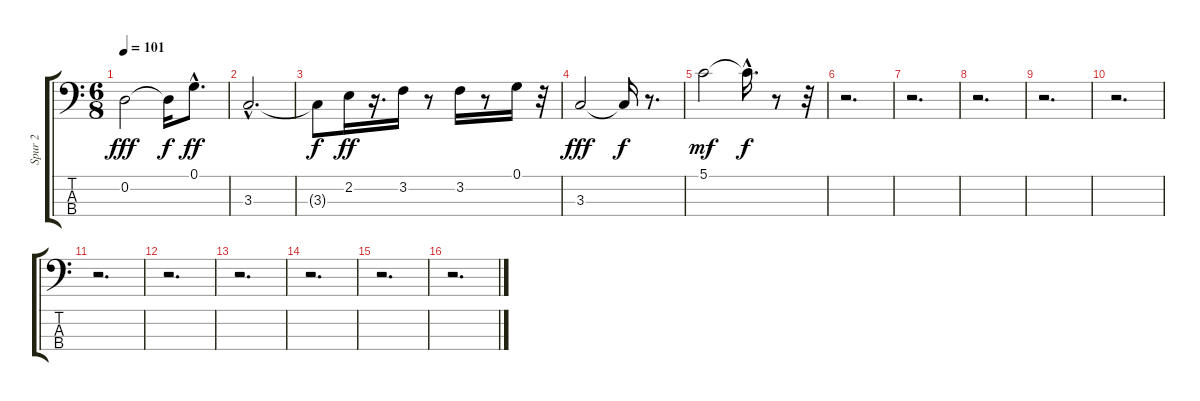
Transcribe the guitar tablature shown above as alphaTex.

\track ("Spur 2" "Spur 2") {instrument electricbassfinger}
\staff {score tabs}
\tuning (G2 D2 A1 E1) {hide}
\ts (6 8)
\tempo 101
\clef f4
\ks c
0.2.2{dy fff} 0.2{t}.16{dy f} 0.1{hac}.8{d dy ff} |
3.3{hac}.2{d} |
3.3{t}.8{dy f} 2.2.16{dy ff} r.16{d} 3.2.16 r.8 3.2.16 r.8 0.1.16 r.32 |
3.3.2{dy fff} 3.3{t}.16{dy f} r.8{d} |
5.1.2{dy mf} 5.1{hac t}.16{d dy f} r.8 r.32 |
r.2{d} |
r.2{d} |
r.2{d} |
r.2{d} |
r.2{d} |
r.2{d} |
r.2{d} |
r.2{d} |
r.2{d} |
r.2{d} |
r.2{d}
